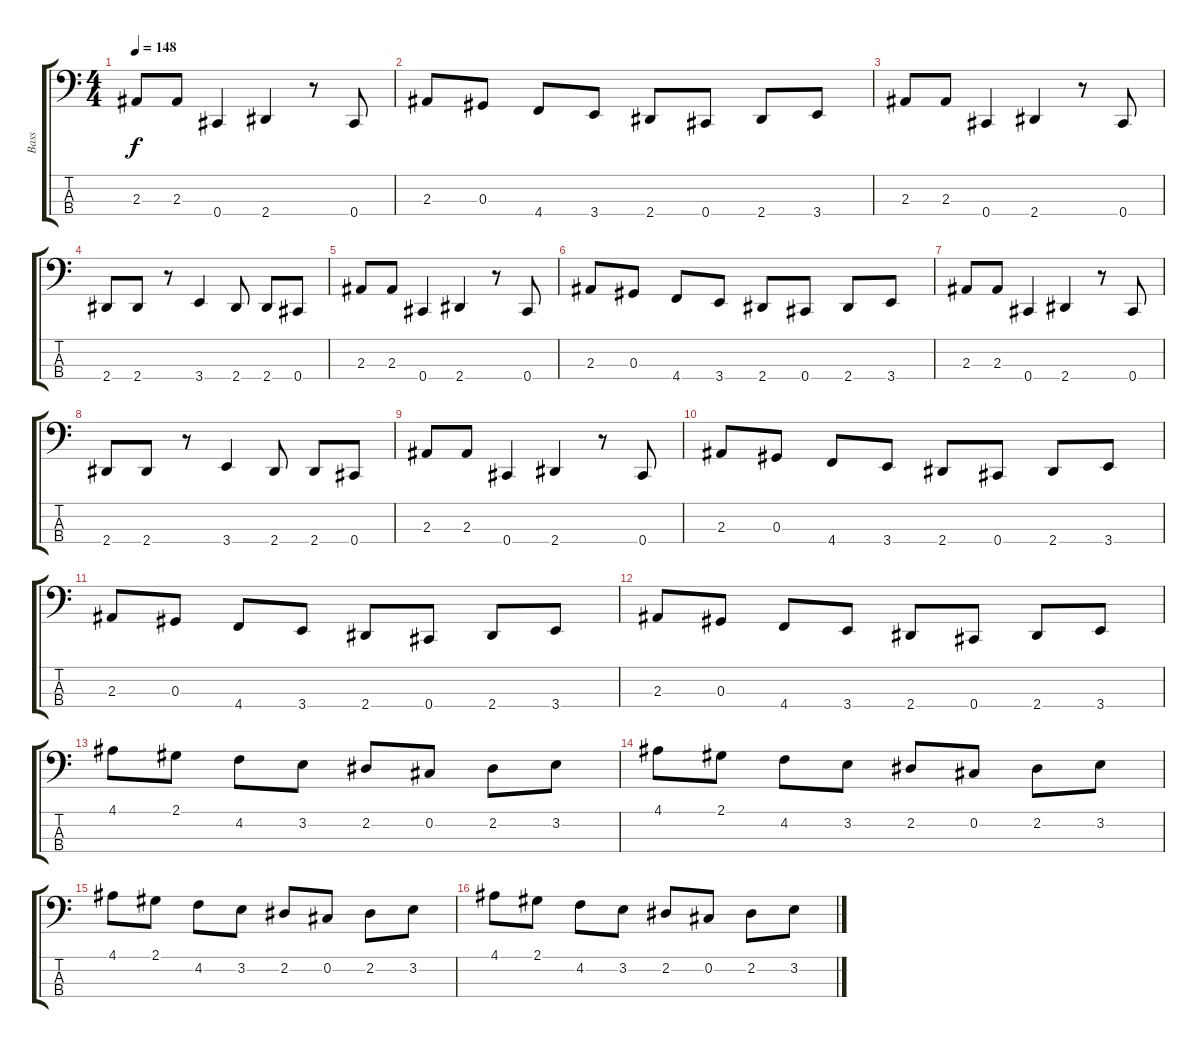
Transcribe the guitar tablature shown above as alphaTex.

\track ("Bass" "Bass") {instrument electricbasspick}
\staff {score tabs}
\tuning (Gb2 Db2 Ab1 Db1) {hide}
\ts (4 4)
\tempo 148
\clef f4
\ks c
2.3.8{dy f} 2.3.8 0.4.4 2.4.4 r.8 0.4.8 |
2.3.8 0.3.8 4.4.8 3.4.8 2.4.8 0.4.8 2.4.8 3.4.8 |
2.3.8 2.3.8 0.4.4 2.4.4 r.8 0.4.8 |
2.4.8 2.4.8 r.8 3.4.4 2.4.8 2.4.8 0.4.8 |
2.3.8 2.3.8 0.4.4 2.4.4 r.8 0.4.8 |
2.3.8 0.3.8 4.4.8 3.4.8 2.4.8 0.4.8 2.4.8 3.4.8 |
2.3.8 2.3.8 0.4.4 2.4.4 r.8 0.4.8 |
2.4.8 2.4.8 r.8 3.4.4 2.4.8 2.4.8 0.4.8 |
2.3.8 2.3.8 0.4.4 2.4.4 r.8 0.4.8 |
2.3.8 0.3.8 4.4.8 3.4.8 2.4.8 0.4.8 2.4.8 3.4.8 |
2.3.8 0.3.8 4.4.8 3.4.8 2.4.8 0.4.8 2.4.8 3.4.8 |
2.3.8 0.3.8 4.4.8 3.4.8 2.4.8 0.4.8 2.4.8 3.4.8 |
4.1.8 2.1.8 4.2.8 3.2.8 2.2.8 0.2.8 2.2.8 3.2.8 |
4.1.8 2.1.8 4.2.8 3.2.8 2.2.8 0.2.8 2.2.8 3.2.8 |
4.1.8 2.1.8 4.2.8 3.2.8 2.2.8 0.2.8 2.2.8 3.2.8 |
4.1.8 2.1.8 4.2.8 3.2.8 2.2.8 0.2.8 2.2.8 3.2.8
